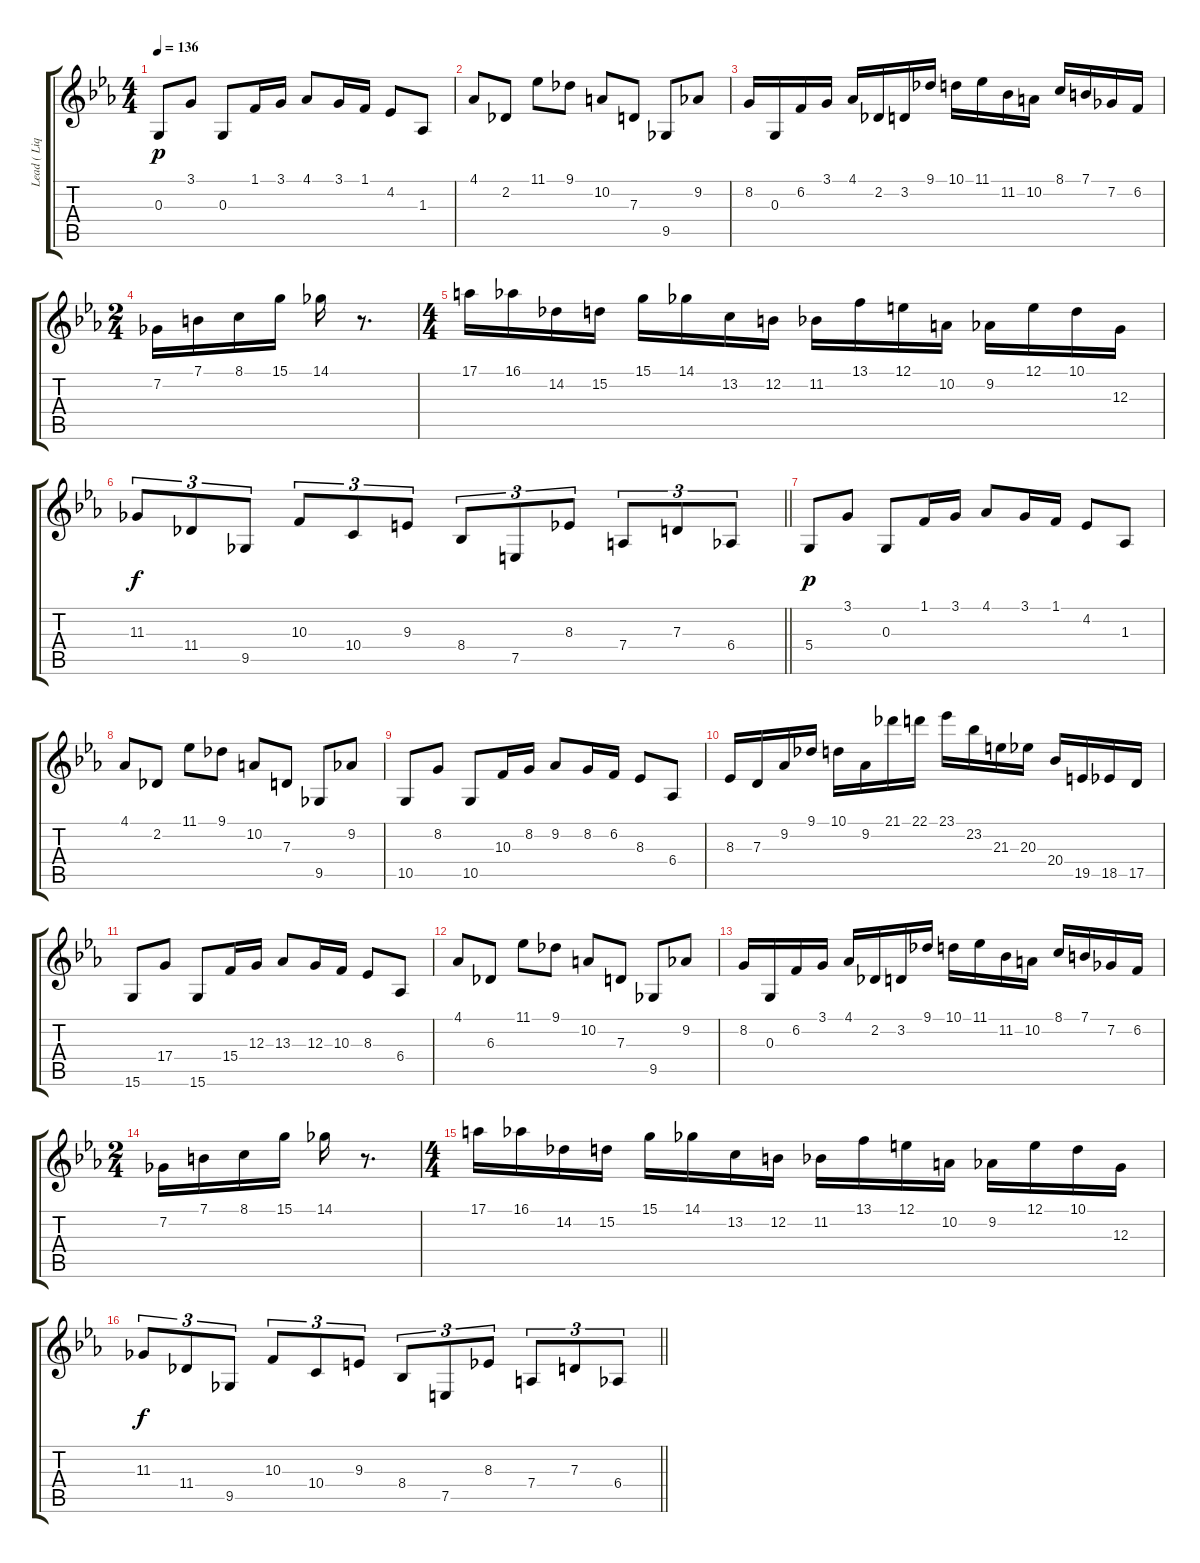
\track ("Lead ( Liquid T Lead )" "Lead ( Liq") {instrument lead1square}
\staff {score tabs}
\tuning (E4 B3 G3 D3 A2 E2) {hide}
\ts (4 4)
\tempo 136
\clef g2
\ks cminor
0.3.8{dy p} 3.1.8 0.3.8 1.1.16 3.1.16 4.1.8 3.1.16 1.1.16 4.2.8 1.3.8 |
4.1.8 2.2.8 11.1.8 9.1.8 10.2.8 7.3.8 9.5.8 9.2.8 |
8.2.16 0.3.16 6.2.16 3.1.16 4.1.16 2.2.16 3.2.16 9.1.16 10.1.16 11.1.16 11.2.16 10.2.16 8.1.16 7.1.16 7.2.16 6.2.16 |
\ts (2 4)
7.2.16 7.1.16 8.1.16 15.1.16 14.1.16 r.8{d} |
\ts (4 4)
17.1.16 16.1.16 14.2.16 15.2.16 15.1.16 14.1.16 13.2.16 12.2.16 11.2.16 13.1.16 12.1.16 10.2.16 9.2.16 12.1.16 10.1.16 12.3.16 |
\barLineRight lightlight
11.3.8{tu (3 2) dy f} 11.4.8{tu (3 2)} 9.5.8{tu (3 2)} 10.3.8{tu (3 2)} 10.4.8{tu (3 2)} 9.3.8{tu (3 2)} 8.4.8{tu (3 2)} 7.5.8{tu (3 2)} 8.3.8{tu (3 2)} 7.4.8{tu (3 2)} 7.3.8{tu (3 2)} 6.4.8{tu (3 2)} |
5.4.8{dy p} 3.1.8 0.3.8 1.1.16 3.1.16 4.1.8 3.1.16 1.1.16 4.2.8 1.3.8 |
4.1.8 2.2.8 11.1.8 9.1.8 10.2.8 7.3.8 9.5.8 9.2.8 |
10.5.8 8.2.8 10.5.8 10.3.16 8.2.16 9.2.8 8.2.16 6.2.16 8.3.8 6.4.8 |
8.3.16 7.3.16 9.2.16 9.1.16 10.1.16 9.2.16 21.1.16 22.1.16 23.1.16 23.2.16 21.3.16 20.3.16 20.4.16 19.5.16 18.5.16 17.5.16 |
15.6.8 17.4.8 15.6.8 15.4.16 12.3.16 13.3.8 12.3.16 10.3.16 8.3.8 6.4.8 |
4.1.8 6.3.8 11.1.8 9.1.8 10.2.8 7.3.8 9.5.8 9.2.8 |
8.2.16 0.3.16 6.2.16 3.1.16 4.1.16 2.2.16 3.2.16 9.1.16 10.1.16 11.1.16 11.2.16 10.2.16 8.1.16 7.1.16 7.2.16 6.2.16 |
\ts (2 4)
7.2.16 7.1.16 8.1.16 15.1.16 14.1.16 r.8{d} |
\ts (4 4)
17.1.16 16.1.16 14.2.16 15.2.16 15.1.16 14.1.16 13.2.16 12.2.16 11.2.16 13.1.16 12.1.16 10.2.16 9.2.16 12.1.16 10.1.16 12.3.16 |
\barLineRight lightlight
11.3.8{tu (3 2) dy f} 11.4.8{tu (3 2)} 9.5.8{tu (3 2)} 10.3.8{tu (3 2)} 10.4.8{tu (3 2)} 9.3.8{tu (3 2)} 8.4.8{tu (3 2)} 7.5.8{tu (3 2)} 8.3.8{tu (3 2)} 7.4.8{tu (3 2)} 7.3.8{tu (3 2)} 6.4.8{tu (3 2)}
